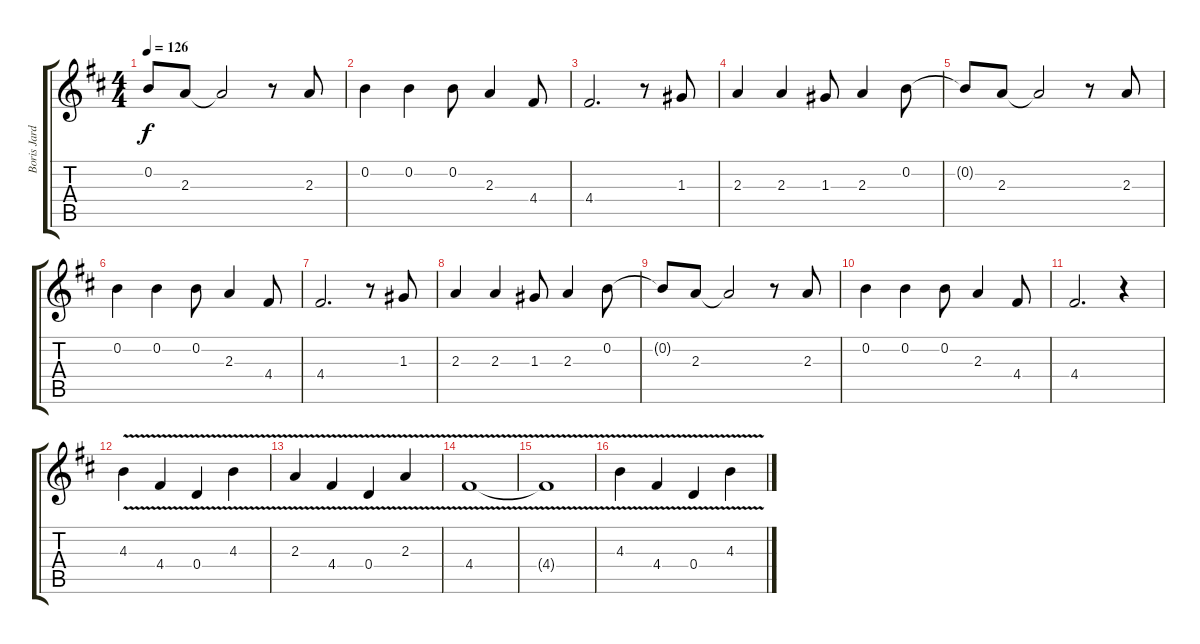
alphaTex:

\track ("Boris Jardel (Guitare solo)" "Boris Jard") {instrument distortionguitar}
\staff {score tabs}
\tuning (E4 B3 G3 D3 A2 E2) {hide}
\ts (4 4)
\tempo 126
\clef g2
\ks d
0.2{t}.8{dy f} 2.3.8 2.3{t}.2 r.8 2.3.8 |
0.2.4 0.2.4 0.2.8 2.3.4 4.4.8 |
4.4.2{d} r.8 1.3.8 |
2.3.4 2.3.4 1.3.8 2.3.4 0.2.8 |
0.2{t}.8 2.3.8 2.3{t}.2 r.8 2.3.8 |
0.2.4 0.2.4 0.2.8 2.3.4 4.4.8 |
4.4.2{d} r.8 1.3.8 |
2.3.4 2.3.4 1.3.8 2.3.4 0.2.8 |
0.2{t}.8 2.3.8 2.3{t}.2 r.8 2.3.8 |
0.2.4 0.2.4 0.2.8 2.3.4 4.4.8 |
4.4.2{d} r.4 |
4.3{v}.4 4.4{v}.4 0.4{v}.4 4.3{v}.4 |
2.3{v}.4 4.4{v}.4 0.4{v}.4 2.3{v}.4 |
4.4{v}.1 |
4.4{t}.1 |
4.3{v}.4 4.4{v}.4 0.4{v}.4 4.3{v}.4
